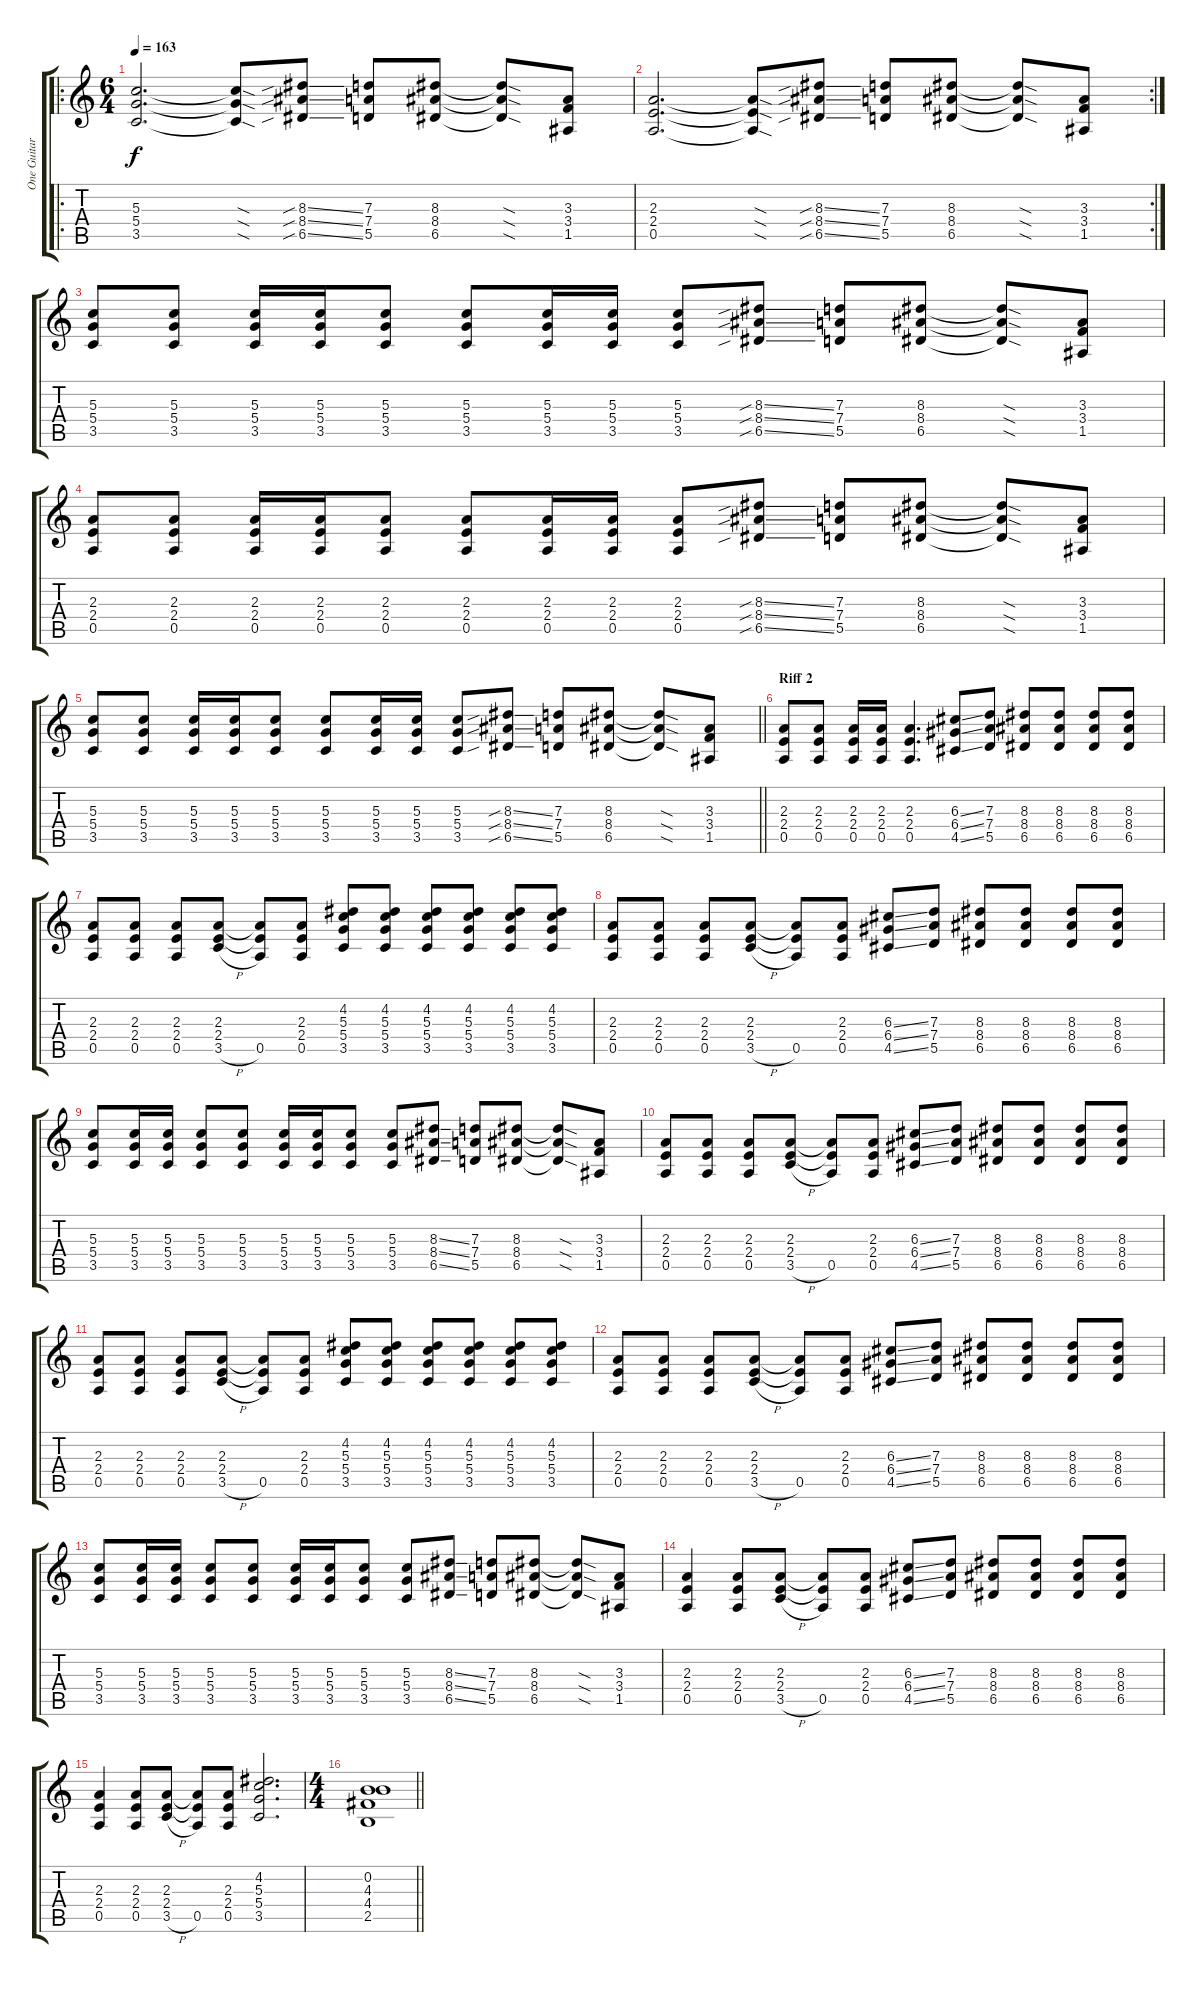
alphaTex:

\track ("One Guitar Arrangement" "One Guitar") {mute instrument overdrivenguitar}
\staff {score tabs}
\tuning (E4 B3 G3 D3 A2 E2) {hide}
\ro
\ts (6 4)
\tempo 163
\clef g2
\ks c
(5.3 5.4 3.5).2{d dy f} (5.3{sod t} 5.4{sod t} 3.5{sod t}).8 (8.3{sib ss} 8.4{sib ss} 6.5{sib ss}).8 (7.3 7.4 5.5).8 (8.3 8.4 6.5).8 (8.3{sod t} 8.4{sod t} 6.5{sod t}).8 (3.3 3.4 1.5).8 |
\rc 2
(2.3 2.4 0.5).2{d} (2.3{sod t} 2.4{sod t} 0.5{sod t}).8 (8.3{sib ss} 8.4{sib ss} 6.5{sib ss}).8 (7.3 7.4 5.5).8 (8.3 8.4 6.5).8 (8.3{sod t} 8.4{sod t} 6.5{sod t}).8 (3.3 3.4 1.5).8 |
(5.3 5.4 3.5).8 (5.3 5.4 3.5).8 (5.3 5.4 3.5).16 (5.3 5.4 3.5).16 (5.3 5.4 3.5).8 (5.3 5.4 3.5).8 (5.3 5.4 3.5).16 (5.3 5.4 3.5).16 (5.3 5.4 3.5).8 (8.3{sib ss} 8.4{sib ss} 6.5{sib ss}).8 (7.3 7.4 5.5).8 (8.3 8.4 6.5).8 (8.3{sod t} 8.4{sod t} 6.5{sod t}).8 (3.3 3.4 1.5).8 |
(2.3 2.4 0.5).8 (2.3 2.4 0.5).8 (2.3 2.4 0.5).16 (2.3 2.4 0.5).16 (2.3 2.4 0.5).8 (2.3 2.4 0.5).8 (2.3 2.4 0.5).16 (2.3 2.4 0.5).16 (2.3 2.4 0.5).8 (8.3{sib ss} 8.4{sib ss} 6.5{sib ss}).8 (7.3 7.4 5.5).8 (8.3 8.4 6.5).8 (8.3{sod t} 8.4{sod t} 6.5{sod t}).8 (3.3 3.4 1.5).8 |
\barLineRight lightlight
(5.3 5.4 3.5).8 (5.3 5.4 3.5).8 (5.3 5.4 3.5).16 (5.3 5.4 3.5).16 (5.3 5.4 3.5).8 (5.3 5.4 3.5).8 (5.3 5.4 3.5).16 (5.3 5.4 3.5).16 (5.3 5.4 3.5).8 (8.3{sib ss} 8.4{sib ss} 6.5{sib ss}).8 (7.3 7.4 5.5).8 (8.3 8.4 6.5).8 (8.3{sod t} 8.4{sod t} 6.5{sod t}).8 (3.3 3.4 1.5).8 |
\section ("" "Riff 2")
(2.3 2.4 0.5).8 (2.3 2.4 0.5).8 (2.3 2.4 0.5).16 (2.3 2.4 0.5).16 (2.3 2.4 0.5).4{d} (6.3{ss} 6.4{ss} 4.5{ss}).8 (7.3 7.4 5.5).8 (8.3 8.4 6.5).8 (8.3 8.4 6.5).8 (8.3 8.4 6.5).8 (8.3 8.4 6.5).8 |
(2.3 2.4 0.5).8 (2.3 2.4 0.5).8 (2.3 2.4 0.5).8 (2.3 2.4 3.5{h}).8 (2.3{t} 2.4{t} 0.5).8 (2.3 2.4 0.5).8 (4.2 5.3 5.4 3.5).8 (4.2 5.3 5.4 3.5).8 (4.2 5.3 5.4 3.5).8 (4.2 5.3 5.4 3.5).8 (4.2 5.3 5.4 3.5).8 (4.2 5.3 5.4 3.5).8 |
(2.3 2.4 0.5).8 (2.3 2.4 0.5).8 (2.3 2.4 0.5).8 (2.3 2.4 3.5{h}).8 (2.3{t} 2.4{t} 0.5).8 (2.3 2.4 0.5).8 (6.3{ss} 6.4{ss} 4.5{ss}).8 (7.3 7.4 5.5).8 (8.3 8.4 6.5).8 (8.3 8.4 6.5).8 (8.3 8.4 6.5).8 (8.3 8.4 6.5).8 |
(5.3 5.4 3.5).8 (5.3 5.4 3.5).16 (5.3 5.4 3.5).16 (5.3 5.4 3.5).8 (5.3 5.4 3.5).8 (5.3 5.4 3.5).16 (5.3 5.4 3.5).16 (5.3 5.4 3.5).8 (5.3 5.4 3.5).8 (8.3{ss} 8.4{ss} 6.5{ss}).8 (7.3 7.4 5.5).8 (8.3 8.4 6.5).8 (8.3{sod t} 8.4{sod t} 6.5{sod t}).8 (3.3 3.4 1.5).8 |
(2.3 2.4 0.5).8 (2.3 2.4 0.5).8 (2.3 2.4 0.5).8 (2.3 2.4 3.5{h}).8 (2.3{t} 2.4{t} 0.5).8 (2.3 2.4 0.5).8 (6.3{ss} 6.4{ss} 4.5{ss}).8 (7.3 7.4 5.5).8 (8.3 8.4 6.5).8 (8.3 8.4 6.5).8 (8.3 8.4 6.5).8 (8.3 8.4 6.5).8 |
(2.3 2.4 0.5).8 (2.3 2.4 0.5).8 (2.3 2.4 0.5).8 (2.3 2.4 3.5{h}).8 (2.3{t} 2.4{t} 0.5).8 (2.3 2.4 0.5).8 (4.2 5.3 5.4 3.5).8 (4.2 5.3 5.4 3.5).8 (4.2 5.3 5.4 3.5).8 (4.2 5.3 5.4 3.5).8 (4.2 5.3 5.4 3.5).8 (4.2 5.3 5.4 3.5).8 |
(2.3 2.4 0.5).8 (2.3 2.4 0.5).8 (2.3 2.4 0.5).8 (2.3 2.4 3.5{h}).8 (2.3{t} 2.4{t} 0.5).8 (2.3 2.4 0.5).8 (6.3{ss} 6.4{ss} 4.5{ss}).8 (7.3 7.4 5.5).8 (8.3 8.4 6.5).8 (8.3 8.4 6.5).8 (8.3 8.4 6.5).8 (8.3 8.4 6.5).8 |
(5.3 5.4 3.5).8 (5.3 5.4 3.5).16 (5.3 5.4 3.5).16 (5.3 5.4 3.5).8 (5.3 5.4 3.5).8 (5.3 5.4 3.5).16 (5.3 5.4 3.5).16 (5.3 5.4 3.5).8 (5.3 5.4 3.5).8 (8.3{ss} 8.4{ss} 6.5{ss}).8 (7.3 7.4 5.5).8 (8.3 8.4 6.5).8 (8.3{sod t} 8.4{sod t} 6.5{sod t}).8 (3.3 3.4 1.5).8 |
(2.3 2.4 0.5).4 (2.3 2.4 0.5).8 (2.3 2.4 3.5{h}).8 (2.3{t} 2.4{t} 0.5).8 (2.3 2.4 0.5).8 (6.3{ss} 6.4{ss} 4.5{ss}).8 (7.3 7.4 5.5).8 (8.3 8.4 6.5).8 (8.3 8.4 6.5).8 (8.3 8.4 6.5).8 (8.3 8.4 6.5).8 |
(2.3 2.4 0.5).4 (2.3 2.4 0.5).8 (2.3 2.4 3.5{h}).8 (2.3{t} 2.4{t} 0.5).8 (2.3 2.4 0.5).8 (4.2 5.3 5.4 3.5).2{d} |
\ts (4 4)
\barLineRight lightlight
(0.2 4.3 4.4 2.5).1
